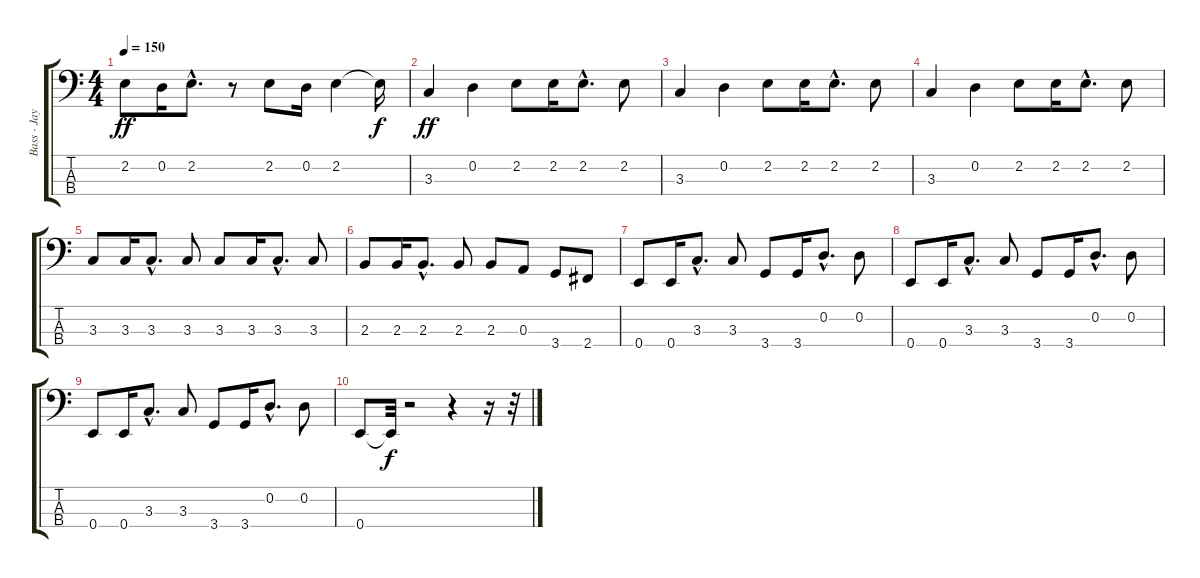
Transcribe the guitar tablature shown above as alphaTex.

\track ("Bass - Jay Bentley" "Bass - Jay") {instrument electricbasspick}
\staff {score tabs}
\tuning (G2 D2 A1 E1) {hide}
\ts (4 4)
\tempo 150
\clef f4
\ks c
2.2.8{dy ff} 0.2.16 2.2{hac}.8{d} r.8 2.2.8 0.2.16 2.2.4 2.2{t}.16{dy f} |
3.3.4{dy ff} 0.2.4 2.2.8 2.2.16 2.2{hac}.8{d} 2.2.8 |
3.3.4 0.2.4 2.2.8 2.2.16 2.2{hac}.8{d} 2.2.8 |
3.3.4 0.2.4 2.2.8 2.2.16 2.2{hac}.8{d} 2.2.8 |
3.3.8 3.3.16 3.3{hac}.8{d} 3.3.8 3.3.8 3.3.16 3.3{hac}.8{d} 3.3.8 |
2.3.8 2.3.16 2.3{hac}.8{d} 2.3.8 2.3.8 0.3.8 3.4.8 2.4.8 |
0.4.8 0.4.16 3.3{hac}.8{d} 3.3.8 3.4.8 3.4.16 0.2{hac}.8{d} 0.2.8 |
0.4.8 0.4.16 3.3{hac}.8{d} 3.3.8 3.4.8 3.4.16 0.2{hac}.8{d} 0.2.8 |
0.4.8 0.4.16 3.3{hac}.8{d} 3.3.8 3.4.8 3.4.16 0.2{hac}.8{d} 0.2.8 |
0.4.8 0.4{t}.32{dy f} r.2 r.4 r.16 r.32
